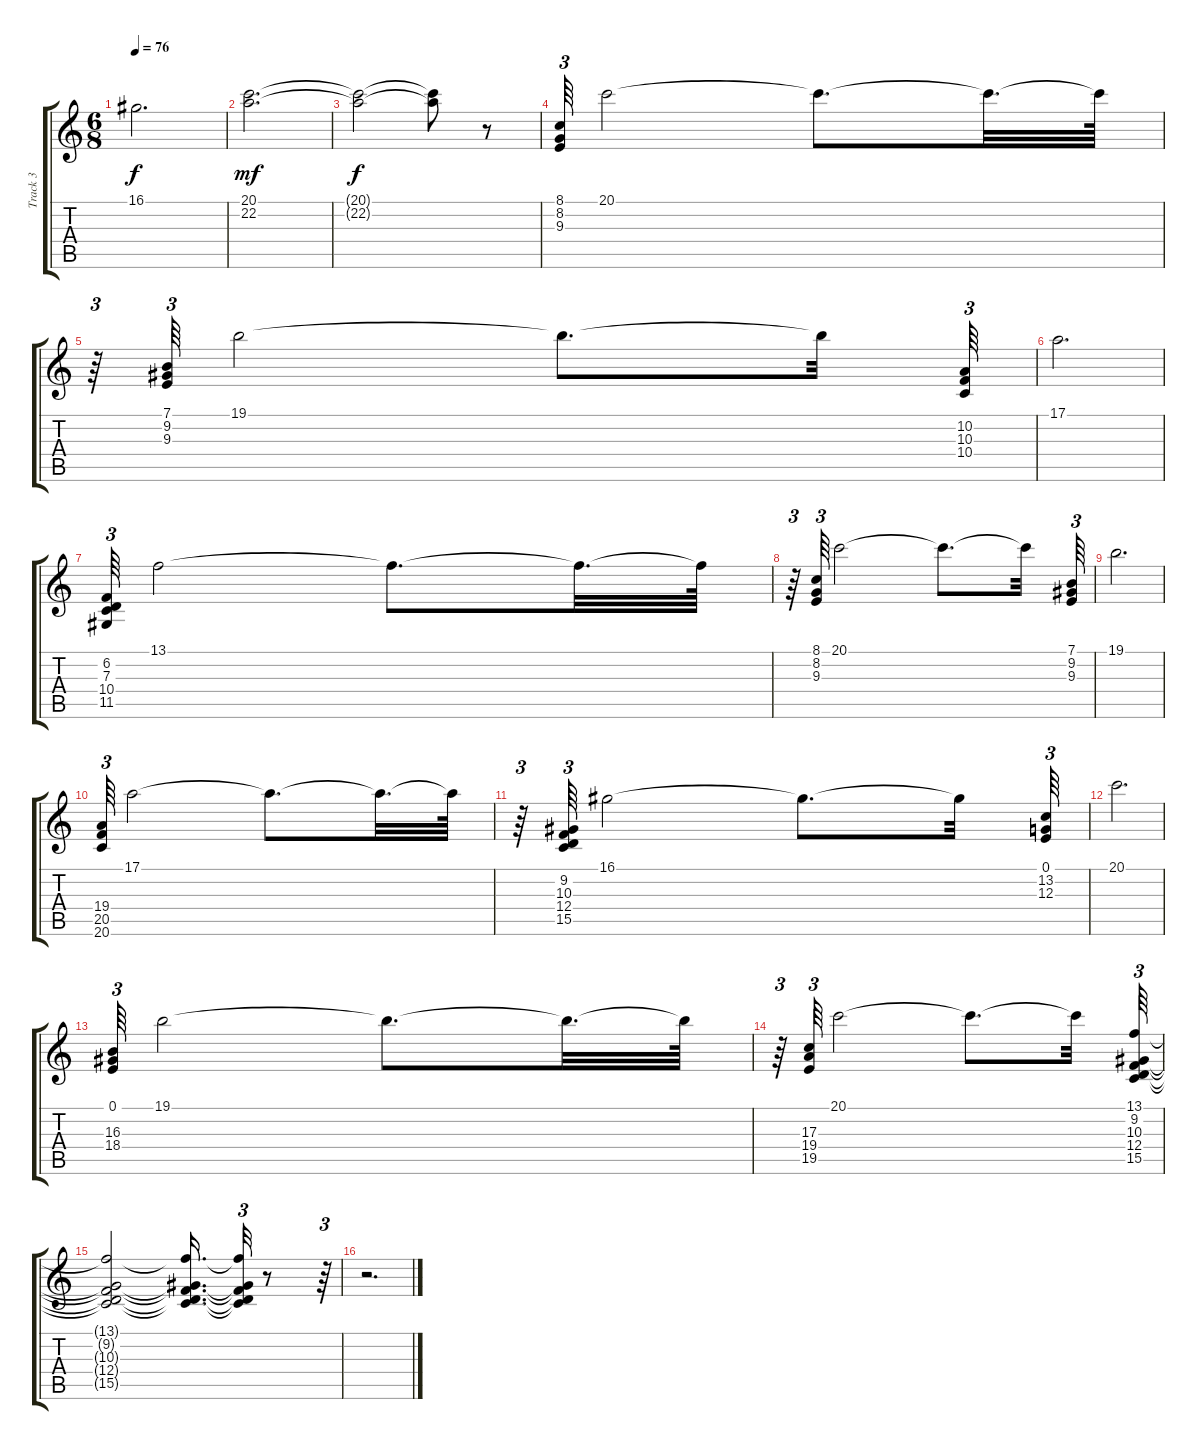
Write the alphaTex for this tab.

\track ("Track 3" "Track 3") {instrument stringensemble2}
\staff {score tabs}
\tuning (E4 B3 G3 D3 A2 E2) {hide}
\ts (6 8)
\tempo 76
\clef g2
\ks c
16.1{t}.2{d dy f} |
(20.1 22.2).2{d dy mf} |
(20.1{t} 22.2{t}).2{dy f} (20.1{t} 22.2{t}).8 r.8 |
(8.1 8.2 9.3).64{tu (3 2)} 20.1.2 20.1{t}.8{d} 20.1{t}.32{d} 20.1{t}.64 |
r.64{tu (3 2)} (7.1 9.2 9.3).64{tu (3 2)} 19.1.2 19.1{t}.8{d} 19.1{t}.32 (10.2 10.3 10.4).64{tu (3 2)} |
17.1.2{d} |
(6.2 7.3 10.4 11.5).64{tu (3 2)} 13.1.2 13.1{t}.8{d} 13.1{t}.32{d} 13.1{t}.64 |
r.64{tu (3 2)} (8.1 8.2 9.3).64{tu (3 2)} 20.1.2 20.1{t}.8{d} 20.1{t}.32 (7.1 9.2 9.3).64{tu (3 2)} |
19.1.2{d} |
(19.4 20.5 20.6).64{tu (3 2)} 17.1.2 17.1{t}.8{d} 17.1{t}.32{d} 17.1{t}.64 |
r.64{tu (3 2)} (9.2 10.3 12.4 15.5).64{tu (3 2)} 16.1.2 16.1{t}.8{d} 16.1{t}.32 (0.1 13.2 12.3).64{tu (3 2)} |
20.1.2{d} |
(0.1 16.3 18.4).64{tu (3 2)} 19.1.2 19.1{t}.8{d} 19.1{t}.32{d} 19.1{t}.64 |
r.64{tu (3 2)} (17.3 19.4 19.5).64{tu (3 2)} 20.1.2 20.1{t}.8{d} 20.1{t}.32 (13.1 9.2 10.3 12.4 15.5).64{tu (3 2)} |
(13.1{t} 9.2{t} 10.3{t} 12.4{t} 15.5{t}).2 (13.1{t} 9.2{t} 10.3{t} 12.4{t} 15.5{t}).16{d} (13.1{t} 9.2{t} 10.3{t} 12.4{t} 15.5{t}).32{tu (3 2)} r.8 r.64{tu (3 2)} |
r.2{d}
